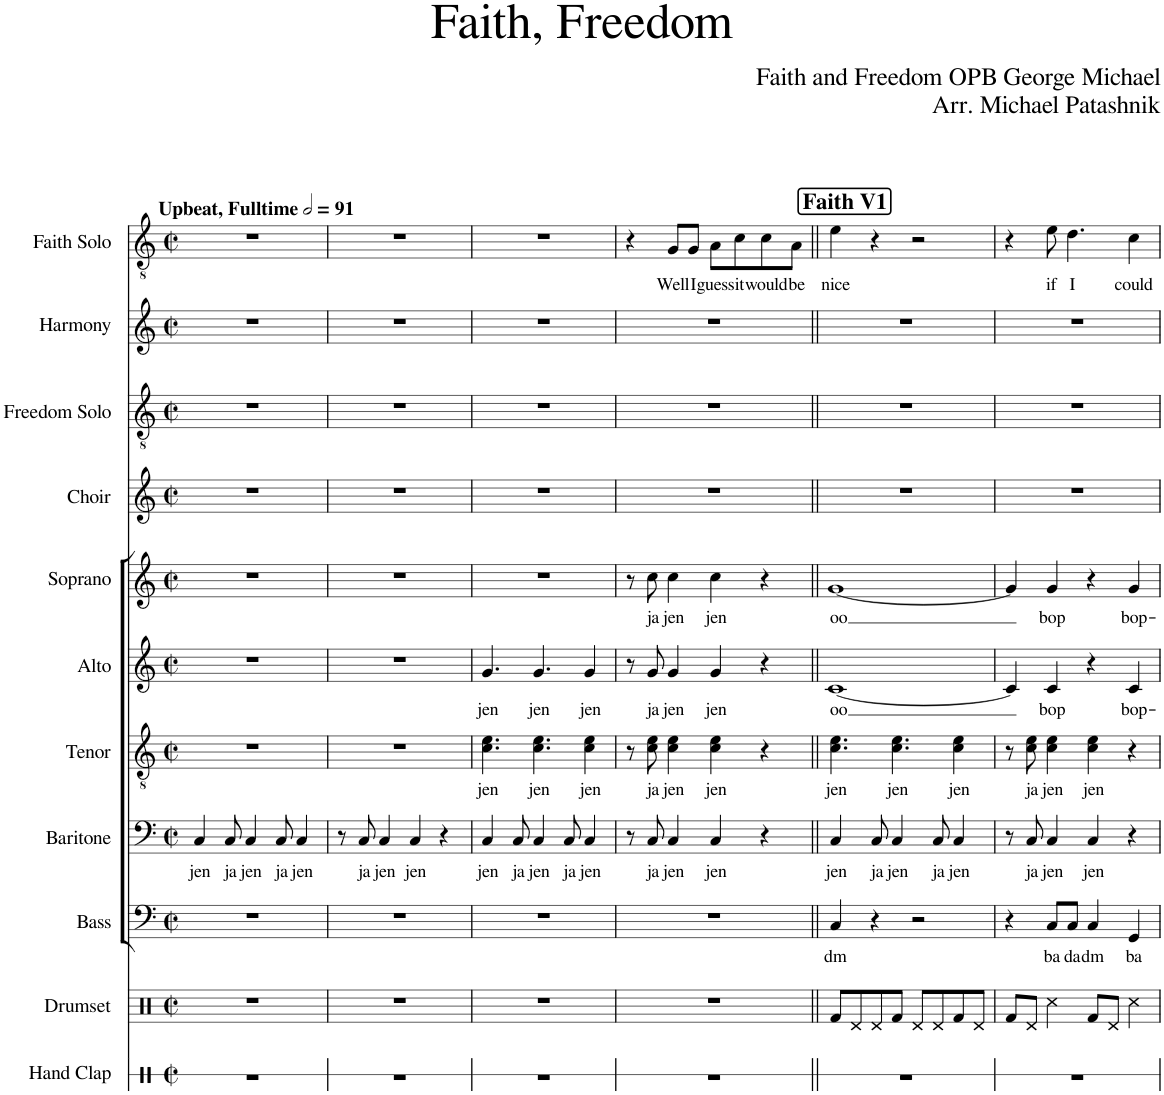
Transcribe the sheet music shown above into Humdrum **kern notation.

**kern	**kern	**kern	**text	**kern	**text	**kern	**text	**kern	**text	**kern	**text	**kern	**kern	**kern	**kern	**text
*part11	*part10	*part9	*part9	*part8	*part8	*part7	*part7	*part6	*part6	*part5	*part5	*part4	*part3	*part2	*part1	*part1
*staff11	*staff10	*staff9	*staff9	*staff8	*staff8	*staff7	*staff7	*staff6	*staff6	*staff5	*staff5	*staff4	*staff3	*staff2	*staff1	*staff1
*I"Hand Clap	*I"Drumset	*I"Bass	*	*I"Baritone	*	*I"Tenor	*	*I"Alto	*	*I"Soprano	*	*I"Choir	*I"Freedom Solo	*I"Harmony	*I"Faith Solo	*
*I'Hd. Clp.	*I'Drs.	*I'B.	*	*I'Bar.	*	*I'T.	*	*I'A.	*	*I'S.	*	*I'Choir	*I'Freedom	*I'Har.	*I'Faith	*
*stria1	*	*	*	*	*	*	*	*	*	*	*	*	*	*	*	*
*clefX	*clefX	*clefF4	*	*clefF4	*	*clefGv2	*	*clefG2	*	*clefG2	*	*clefG2	*clefGv2	*clefG2	*clefGv2	*
*k[]	*k[]	*k[]	*	*k[]	*	*k[]	*	*k[]	*	*k[]	*	*k[]	*k[]	*k[]	*k[]	*
*M2/2	*M2/2	*M2/2	*	*M2/2	*	*M2/2	*	*M2/2	*	*M2/2	*	*M2/2	*M2/2	*M2/2	*M2/2	*
*met(c|)	*met(c|)	*met(c|)	*	*met(c|)	*	*met(c|)	*	*met(c|)	*	*met(c|)	*	*met(c|)	*met(c|)	*met(c|)	*met(c|)	*
*MM182	*MM182	*MM182	*	*MM182	*	*MM182	*	*MM182	*	*MM182	*	*MM182	*MM182	*MM182	*MM182	*
=1	=1	=1	=1	=1	=1	=1	=1	=1	=1	=1	=1	=1	=1	=1	=1	=1
!	!	!	!	!	!	!	!	!	!	!	!	!	!	!	!LO:TX:a:B:t=Upbeat, Fulltime	!
!	!	!	!	!	!LO:LY:b	!	!	!	!	!	!	!	!	!	!	!
1r	1r	1r	.	4C/	jen	1r	.	1r	.	1r	.	1r	1r	1r	1r	.
!	!	!	!	!	!LO:LY:b	!	!	!	!	!	!	!	!	!	!	!
.	.	.	.	8C/	ja	.	.	.	.	.	.	.	.	.	.	.
!	!	!	!	!	!LO:LY:b	!	!	!	!	!	!	!	!	!	!	!
.	.	.	.	4C/	jen	.	.	.	.	.	.	.	.	.	.	.
!	!	!	!	!	!LO:LY:b	!	!	!	!	!	!	!	!	!	!	!
.	.	.	.	8C/	ja	.	.	.	.	.	.	.	.	.	.	.
!	!	!	!	!	!LO:LY:b	!	!	!	!	!	!	!	!	!	!	!
.	.	.	.	4C/	jen	.	.	.	.	.	.	.	.	.	.	.
=2	=2	=2	=2	=2	=2	=2	=2	=2	=2	=2	=2	=2	=2	=2	=2	=2
1r	1r	1r	.	8r	.	1r	.	1r	.	1r	.	1r	1r	1r	1r	.
!	!	!	!	!	!LO:LY:b	!	!	!	!	!	!	!	!	!	!	!
.	.	.	.	8C/	ja	.	.	.	.	.	.	.	.	.	.	.
!	!	!	!	!	!LO:LY:b	!	!	!	!	!	!	!	!	!	!	!
.	.	.	.	4C/	jen	.	.	.	.	.	.	.	.	.	.	.
!	!	!	!	!	!LO:LY:b	!	!	!	!	!	!	!	!	!	!	!
.	.	.	.	4C/	jen	.	.	.	.	.	.	.	.	.	.	.
.	.	.	.	4r	.	.	.	.	.	.	.	.	.	.	.	.
=3	=3	=3	=3	=3	=3	=3	=3	=3	=3	=3	=3	=3	=3	=3	=3	=3
!	!	!	!	!	!LO:LY:b	!	!LO:LY:b	!	!LO:LY:b	!	!	!	!	!	!	!
1r	1r	1r	.	4C/	jen	4.c\ 4.e\	jen	4.g/	jen	1r	.	1r	1r	1r	1r	.
!	!	!	!	!	!LO:LY:b	!	!	!	!	!	!	!	!	!	!	!
.	.	.	.	8C/	ja	.	.	.	.	.	.	.	.	.	.	.
!	!	!	!	!	!LO:LY:b	!	!LO:LY:b	!	!LO:LY:b	!	!	!	!	!	!	!
.	.	.	.	4C/	jen	4.c\ 4.e\	jen	4.g/	jen	.	.	.	.	.	.	.
!	!	!	!	!	!LO:LY:b	!	!	!	!	!	!	!	!	!	!	!
.	.	.	.	8C/	ja	.	.	.	.	.	.	.	.	.	.	.
!	!	!	!	!	!LO:LY:b	!	!LO:LY:b	!	!LO:LY:b	!	!	!	!	!	!	!
.	.	.	.	4C/	jen	4c\ 4e\	jen	4g/	jen	.	.	.	.	.	.	.
=4	=4	=4	=4	=4	=4	=4	=4	=4	=4	=4	=4	=4	=4	=4	=4	=4
1r	1r	1r	.	8r	.	8r	.	8r	.	8r	.	1r	1r	1r	4r	.
!	!	!	!	!	!LO:LY:b	!	!LO:LY:b	!	!LO:LY:b	!	!LO:LY:b	!	!	!	!	!
.	.	.	.	8C/	ja	8c\ 8e\	ja	8g/	ja	8cc\	ja	.	.	.	.	.
!	!	!	!	!	!LO:LY:b	!	!LO:LY:b	!	!LO:LY:b	!	!LO:LY:b	!	!	!	!	!LO:LY:b
.	.	.	.	4C/	jen	4c\ 4e\	jen	4g/	jen	4cc\	jen	.	.	.	8G/L	Well
!	!	!	!	!	!	!	!	!	!	!	!	!	!	!	!	!LO:LY:b
.	.	.	.	.	.	.	.	.	.	.	.	.	.	.	8G/J	I
!	!	!	!	!	!LO:LY:b	!	!LO:LY:b	!	!LO:LY:b	!	!LO:LY:b	!	!	!	!	!LO:LY:b
.	.	.	.	4C/	jen	4c\ 4e\	jen	4g/	jen	4cc\	jen	.	.	.	8A\L	guess
!	!	!	!	!	!	!	!	!	!	!	!	!	!	!	!	!LO:LY:b
.	.	.	.	.	.	.	.	.	.	.	.	.	.	.	8c\	it
!	!	!	!	!	!	!	!	!	!	!	!	!	!	!	!	!LO:LY:b
.	.	.	.	4r	.	4r	.	4r	.	4r	.	.	.	.	8c\	would
!	!	!	!	!	!	!	!	!	!	!	!	!	!	!	!	!LO:LY:b
.	.	.	.	.	.	.	.	.	.	.	.	.	.	.	8A\J	be
!!LO:REH:place=s1:a:B:cj:fs=14:t=Faith V1
=5||	=5||	=5||	=5||	=5||	=5||	=5||	=5||	=5||	=5||	=5||	=5||	=5||	=5||	=5||	=5||	=5||
!	!	!	!LO:LY:b	!	!LO:LY:b	!	!LO:LY:b	!	!LO:LY:b	!	!LO:LY:b	!	!	!	!	!LO:LY:b
1r	8Rf/L	4C/	dm	4C/	jen	4.c\ 4.e\	jen	[1c	oo	[1g	oo	1r	1r	1r	4e\	nice
.	8Rd/	.	.	.	.	.	.	.	.	.	.	.	.	.	.	.
!	!	!	!	!	!LO:LY:b	!	!	!	!	!	!	!	!	!	!	!
.	8Rd/	4r	.	8C/	ja	.	.	.	.	.	.	.	.	.	4r	.
!	!	!	!	!	!LO:LY:b	!	!LO:LY:b	!	!	!	!	!	!	!	!	!
.	8Rf/J	.	.	4C/	jen	4.c\ 4.e\	jen	.	.	.	.	.	.	.	.	.
.	8Rd/L	2r	.	.	.	.	.	.	.	.	.	.	.	.	2r	.
!	!	!	!	!	!LO:LY:b	!	!	!	!	!	!	!	!	!	!	!
.	8Rd/	.	.	8C/	ja	.	.	.	.	.	.	.	.	.	.	.
!	!	!	!	!	!LO:LY:b	!	!LO:LY:b	!	!	!	!	!	!	!	!	!
.	8Rf/	.	.	4C/	jen	4c\ 4e\	jen	.	.	.	.	.	.	.	.	.
.	8Rd/J	.	.	.	.	.	.	.	.	.	.	.	.	.	.	.
=6	=6	=6	=6	=6	=6	=6	=6	=6	=6	=6	=6	=6	=6	=6	=6	=6
1r	8Rf/L	4r	.	8r	.	8r	.	4c/]	.	4g/]	.	1r	1r	1r	4r	.
!	!	!	!	!	!LO:LY:b	!	!LO:LY:b	!	!	!	!	!	!	!	!	!
.	8Rd/J	.	.	8C/	ja	8c\ 8e\	ja	.	.	.	.	.	.	.	.	.
!	!	!	!LO:LY:b	!	!LO:LY:b	!	!LO:LY:b	!	!LO:LY:b	!	!LO:LY:b	!	!	!	!	!LO:LY:b
.	4Rcc\	8C/L	ba	4C/	jen	4c\ 4e\	jen	4c/	bop	4g/	bop	.	.	.	8e\	if
!	!	!	!LO:LY:b	!	!	!	!	!	!	!	!	!	!	!	!	!LO:LY:b
.	.	8C/J	da	.	.	.	.	.	.	.	.	.	.	.	4.d\	I
!	!	!	!LO:LY:b	!	!LO:LY:b	!	!LO:LY:b	!	!	!	!	!	!	!	!	!
.	8Rf/L	4C/	dm	4C/	jen	4c\ 4e\	jen	4r	.	4r	.	.	.	.	.	.
.	8Rd/J	.	.	.	.	.	.	.	.	.	.	.	.	.	.	.
!	!	!	!LO:LY:b	!	!	!	!	!	!LO:LY:b	!	!LO:LY:b	!	!	!	!	!LO:LY:b
.	4Rcc\	4GG/	ba	4r	.	4r	.	4c/	bop-	4g/	bop-	.	.	.	4c\	could
=	=	=	=	=	=	=	=	=	=	=	=	=	=	=	=	=
*-	*-	*-	*-	*-	*-	*-	*-	*-	*-	*-	*-	*-	*-	*-	*-	*-
